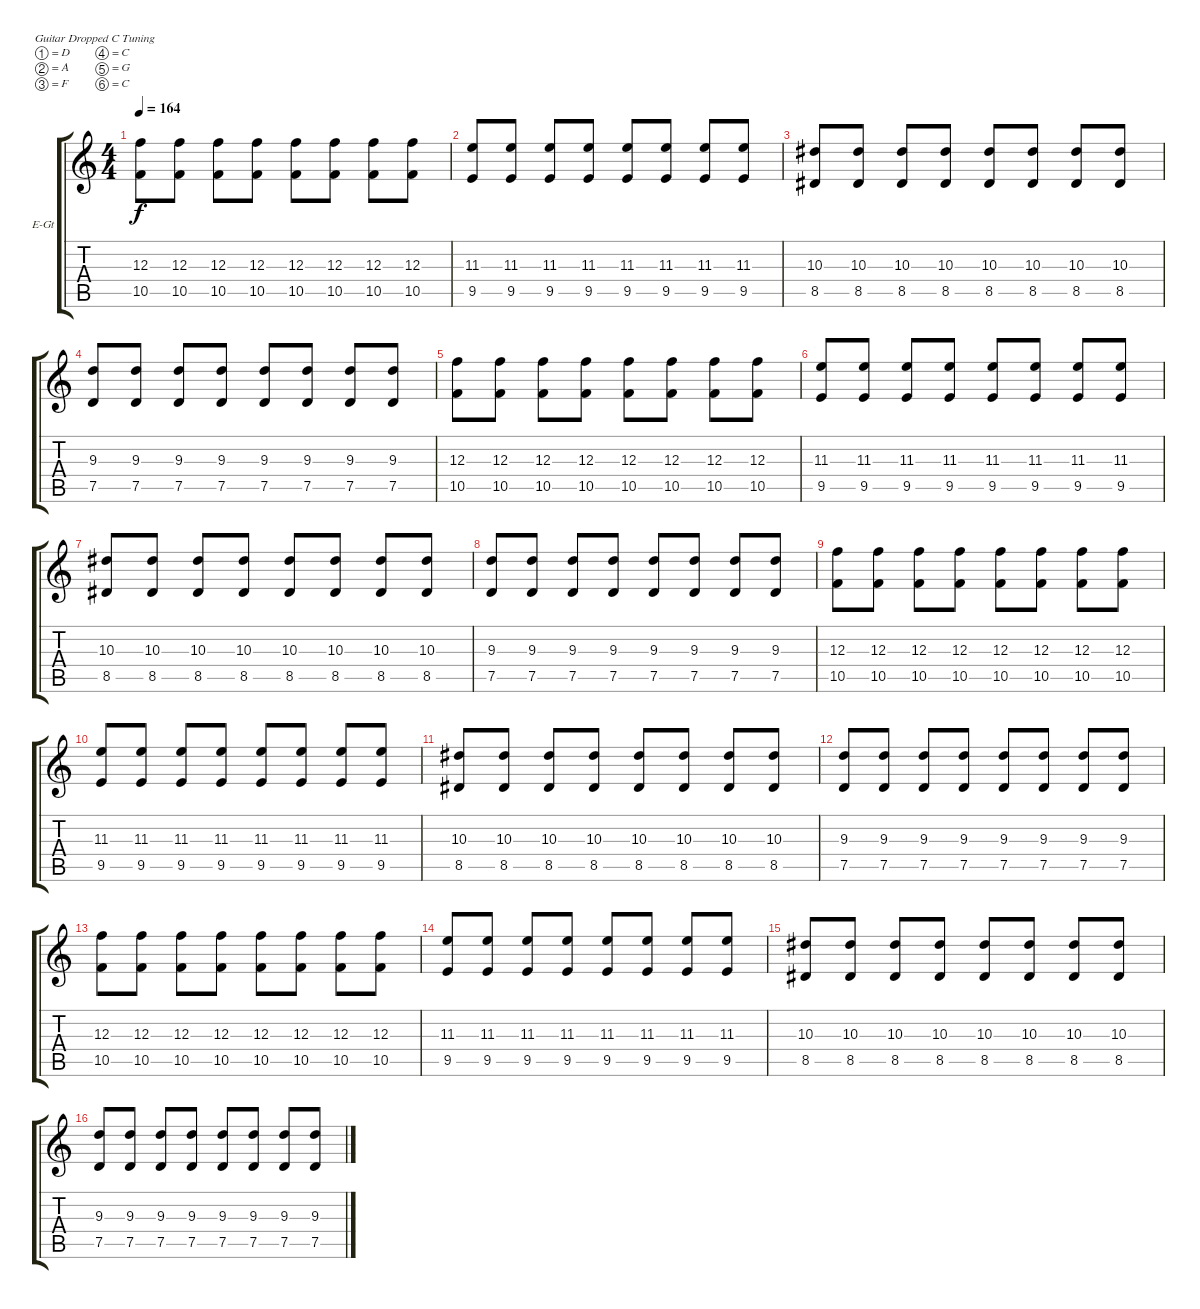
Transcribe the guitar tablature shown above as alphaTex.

\defaultSystemsLayout 4
\bracketExtendMode groupsimilarinstruments
\firstSystemTrackNameOrientation horizontal
\otherSystemsTrackNameOrientation horizontal
\track ("Guitar 1" "E-Gt") {instrument electricguitarclean}
\staff {score tabs}
\tuning (D4 A3 F3 C3 G2 C2)
\ts (4 4)
\tempo 164
\clef g2
\ks c
(10.5 12.3).8{dy f} (10.5 12.3).8 (10.5 12.3).8 (10.5 12.3).8 (10.5 12.3).8 (10.5 12.3).8 (10.5 12.3).8 (10.5 12.3).8 |
(9.5 11.3).8 (9.5 11.3).8 (9.5 11.3).8 (9.5 11.3).8 (9.5 11.3).8 (9.5 11.3).8 (9.5 11.3).8 (9.5 11.3).8 |
(8.5 10.3).8 (8.5 10.3).8 (8.5 10.3).8 (8.5 10.3).8 (8.5 10.3).8 (8.5 10.3).8 (8.5 10.3).8 (8.5 10.3).8 |
(7.5 9.3).8 (7.5 9.3).8 (7.5 9.3).8 (7.5 9.3).8 (7.5 9.3).8 (7.5 9.3).8 (7.5 9.3).8 (7.5 9.3).8 |
(10.5 12.3).8 (10.5 12.3).8 (10.5 12.3).8 (10.5 12.3).8 (10.5 12.3).8 (10.5 12.3).8 (10.5 12.3).8 (10.5 12.3).8 |
(9.5 11.3).8 (9.5 11.3).8 (9.5 11.3).8 (9.5 11.3).8 (9.5 11.3).8 (9.5 11.3).8 (9.5 11.3).8 (9.5 11.3).8 |
(8.5 10.3).8 (8.5 10.3).8 (8.5 10.3).8 (8.5 10.3).8 (8.5 10.3).8 (8.5 10.3).8 (8.5 10.3).8 (8.5 10.3).8 |
(7.5 9.3).8 (7.5 9.3).8 (7.5 9.3).8 (7.5 9.3).8 (7.5 9.3).8 (7.5 9.3).8 (7.5 9.3).8 (7.5 9.3).8 |
(10.5 12.3).8 (10.5 12.3).8 (10.5 12.3).8 (10.5 12.3).8 (10.5 12.3).8 (10.5 12.3).8 (10.5 12.3).8 (10.5 12.3).8 |
(9.5 11.3).8 (9.5 11.3).8 (9.5 11.3).8 (9.5 11.3).8 (9.5 11.3).8 (9.5 11.3).8 (9.5 11.3).8 (9.5 11.3).8 |
(8.5 10.3).8 (8.5 10.3).8 (8.5 10.3).8 (8.5 10.3).8 (8.5 10.3).8 (8.5 10.3).8 (8.5 10.3).8 (8.5 10.3).8 |
(7.5 9.3).8 (7.5 9.3).8 (7.5 9.3).8 (7.5 9.3).8 (7.5 9.3).8 (7.5 9.3).8 (7.5 9.3).8 (7.5 9.3).8 |
(10.5 12.3).8 (10.5 12.3).8 (10.5 12.3).8 (10.5 12.3).8 (10.5 12.3).8 (10.5 12.3).8 (10.5 12.3).8 (10.5 12.3).8 |
(9.5 11.3).8 (9.5 11.3).8 (9.5 11.3).8 (9.5 11.3).8 (9.5 11.3).8 (9.5 11.3).8 (9.5 11.3).8 (9.5 11.3).8 |
(8.5 10.3).8 (8.5 10.3).8 (8.5 10.3).8 (8.5 10.3).8 (8.5 10.3).8 (8.5 10.3).8 (8.5 10.3).8 (8.5 10.3).8 |
(7.5 9.3).8 (7.5 9.3).8 (7.5 9.3).8 (7.5 9.3).8 (7.5 9.3).8 (7.5 9.3).8 (7.5 9.3).8 (7.5 9.3).8
